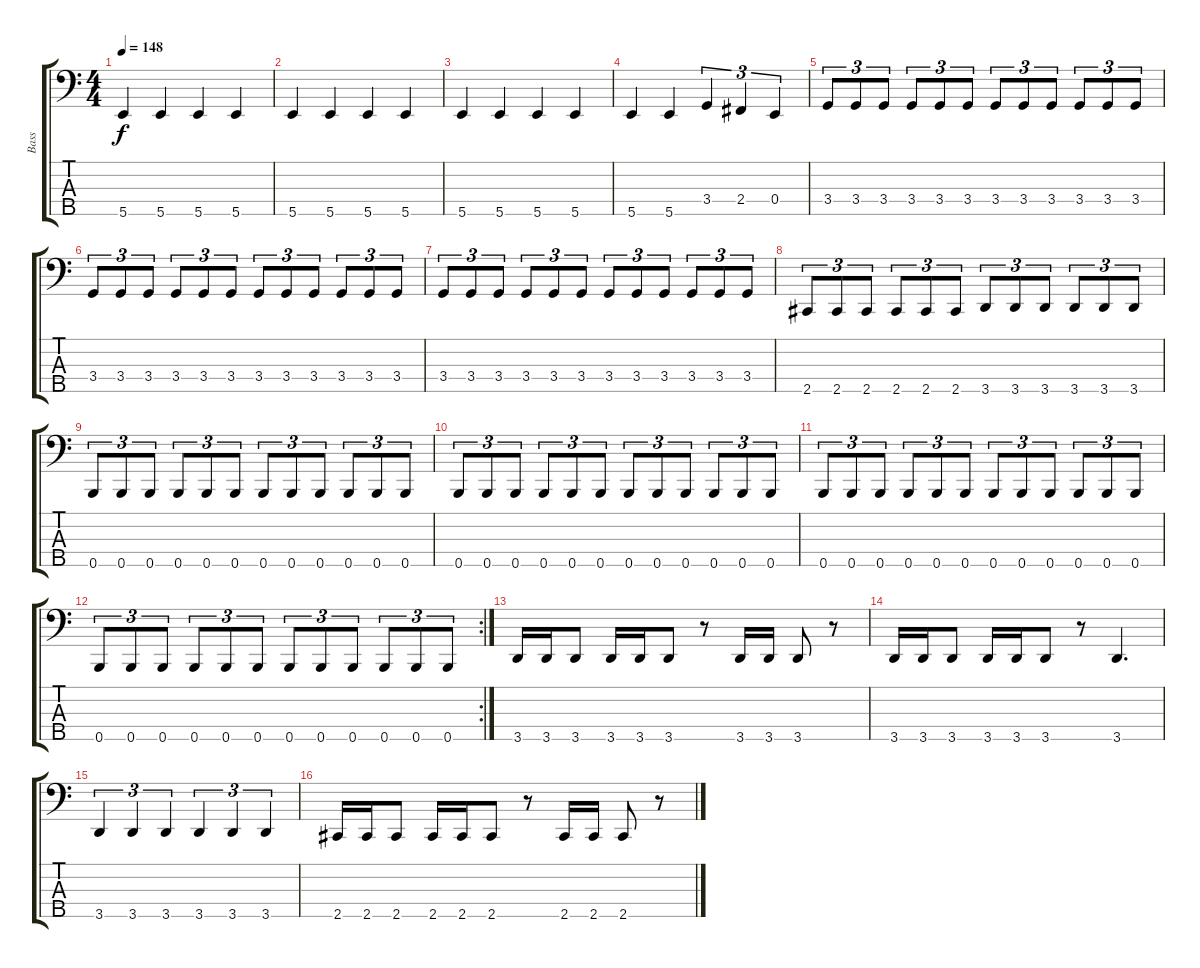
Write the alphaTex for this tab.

\track ("Bass" "Bass") {instrument electricbasspick}
\staff {score tabs}
\tuning (G2 D2 A1 E1 B0) {hide}
\ts (4 4)
\tempo 148
\clef f4
\ks c
5.5.4{dy f} 5.5.4 5.5.4 5.5.4 |
5.5.4 5.5.4 5.5.4 5.5.4 |
5.5.4 5.5.4 5.5.4 5.5.4 |
5.5.4 5.5.4 3.4.4{tu (3 2)} 2.4.4{tu (3 2)} 0.4.4{tu (3 2)} |
3.4.8{tu (3 2)} 3.4.8{tu (3 2)} 3.4.8{tu (3 2)} 3.4.8{tu (3 2)} 3.4.8{tu (3 2)} 3.4.8{tu (3 2)} 3.4.8{tu (3 2)} 3.4.8{tu (3 2)} 3.4.8{tu (3 2)} 3.4.8{tu (3 2)} 3.4.8{tu (3 2)} 3.4.8{tu (3 2)} |
3.4.8{tu (3 2)} 3.4.8{tu (3 2)} 3.4.8{tu (3 2)} 3.4.8{tu (3 2)} 3.4.8{tu (3 2)} 3.4.8{tu (3 2)} 3.4.8{tu (3 2)} 3.4.8{tu (3 2)} 3.4.8{tu (3 2)} 3.4.8{tu (3 2)} 3.4.8{tu (3 2)} 3.4.8{tu (3 2)} |
3.4.8{tu (3 2)} 3.4.8{tu (3 2)} 3.4.8{tu (3 2)} 3.4.8{tu (3 2)} 3.4.8{tu (3 2)} 3.4.8{tu (3 2)} 3.4.8{tu (3 2)} 3.4.8{tu (3 2)} 3.4.8{tu (3 2)} 3.4.8{tu (3 2)} 3.4.8{tu (3 2)} 3.4.8{tu (3 2)} |
2.5.8{tu (3 2)} 2.5.8{tu (3 2)} 2.5.8{tu (3 2)} 2.5.8{tu (3 2)} 2.5.8{tu (3 2)} 2.5.8{tu (3 2)} 3.5.8{tu (3 2)} 3.5.8{tu (3 2)} 3.5.8{tu (3 2)} 3.5.8{tu (3 2)} 3.5.8{tu (3 2)} 3.5.8{tu (3 2)} |
0.5.8{tu (3 2)} 0.5.8{tu (3 2)} 0.5.8{tu (3 2)} 0.5.8{tu (3 2)} 0.5.8{tu (3 2)} 0.5.8{tu (3 2)} 0.5.8{tu (3 2)} 0.5.8{tu (3 2)} 0.5.8{tu (3 2)} 0.5.8{tu (3 2)} 0.5.8{tu (3 2)} 0.5.8{tu (3 2)} |
0.5.8{tu (3 2)} 0.5.8{tu (3 2)} 0.5.8{tu (3 2)} 0.5.8{tu (3 2)} 0.5.8{tu (3 2)} 0.5.8{tu (3 2)} 0.5.8{tu (3 2)} 0.5.8{tu (3 2)} 0.5.8{tu (3 2)} 0.5.8{tu (3 2)} 0.5.8{tu (3 2)} 0.5.8{tu (3 2)} |
0.5.8{tu (3 2)} 0.5.8{tu (3 2)} 0.5.8{tu (3 2)} 0.5.8{tu (3 2)} 0.5.8{tu (3 2)} 0.5.8{tu (3 2)} 0.5.8{tu (3 2)} 0.5.8{tu (3 2)} 0.5.8{tu (3 2)} 0.5.8{tu (3 2)} 0.5.8{tu (3 2)} 0.5.8{tu (3 2)} |
\rc 2
0.5.8{tu (3 2)} 0.5.8{tu (3 2)} 0.5.8{tu (3 2)} 0.5.8{tu (3 2)} 0.5.8{tu (3 2)} 0.5.8{tu (3 2)} 0.5.8{tu (3 2)} 0.5.8{tu (3 2)} 0.5.8{tu (3 2)} 0.5.8{tu (3 2)} 0.5.8{tu (3 2)} 0.5.8{tu (3 2)} |
3.5.16 3.5.16 3.5.8 3.5.16 3.5.16 3.5.8 r.8 3.5.16 3.5.16 3.5.8 r.8 |
3.5.16 3.5.16 3.5.8 3.5.16 3.5.16 3.5.8 r.8 3.5.4{d} |
3.5.4{tu (3 2)} 3.5.4{tu (3 2)} 3.5.4{tu (3 2)} 3.5.4{tu (3 2)} 3.5.4{tu (3 2)} 3.5.4{tu (3 2)} |
2.5.16 2.5.16 2.5.8 2.5.16 2.5.16 2.5.8 r.8 2.5.16 2.5.16 2.5.8 r.8
